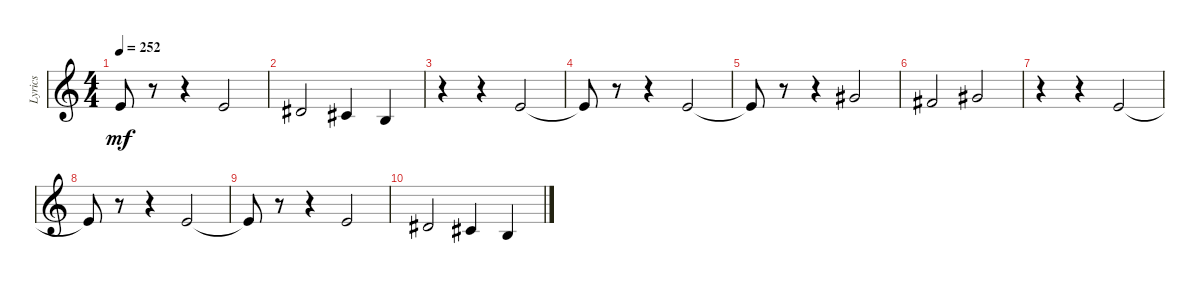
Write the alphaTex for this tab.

\track ("Lyrics" "Lyrics") {instrument clarinet}
\staff {score}
\tuning (E4 B3 G3 D3 A2 E2) {hide}
\ts (4 4)
\tempo 252
\clef g2
\ks c
0.1{t}.8{dy mf} r.8 r.4 0.1.2 |
4.2.2 2.2.4 0.2.4 |
r.4 r.4 0.1.2 |
0.1{t}.8 r.8 r.4 0.1.2 |
0.1{t}.8 r.8 r.4 9.2.2 |
2.1.2 4.1.2 |
r.4 r.4 0.1.2 |
0.1{t}.8 r.8 r.4 0.1.2 |
0.1{t}.8 r.8 r.4 0.1.2 |
4.2.2 2.2.4 0.2.4
